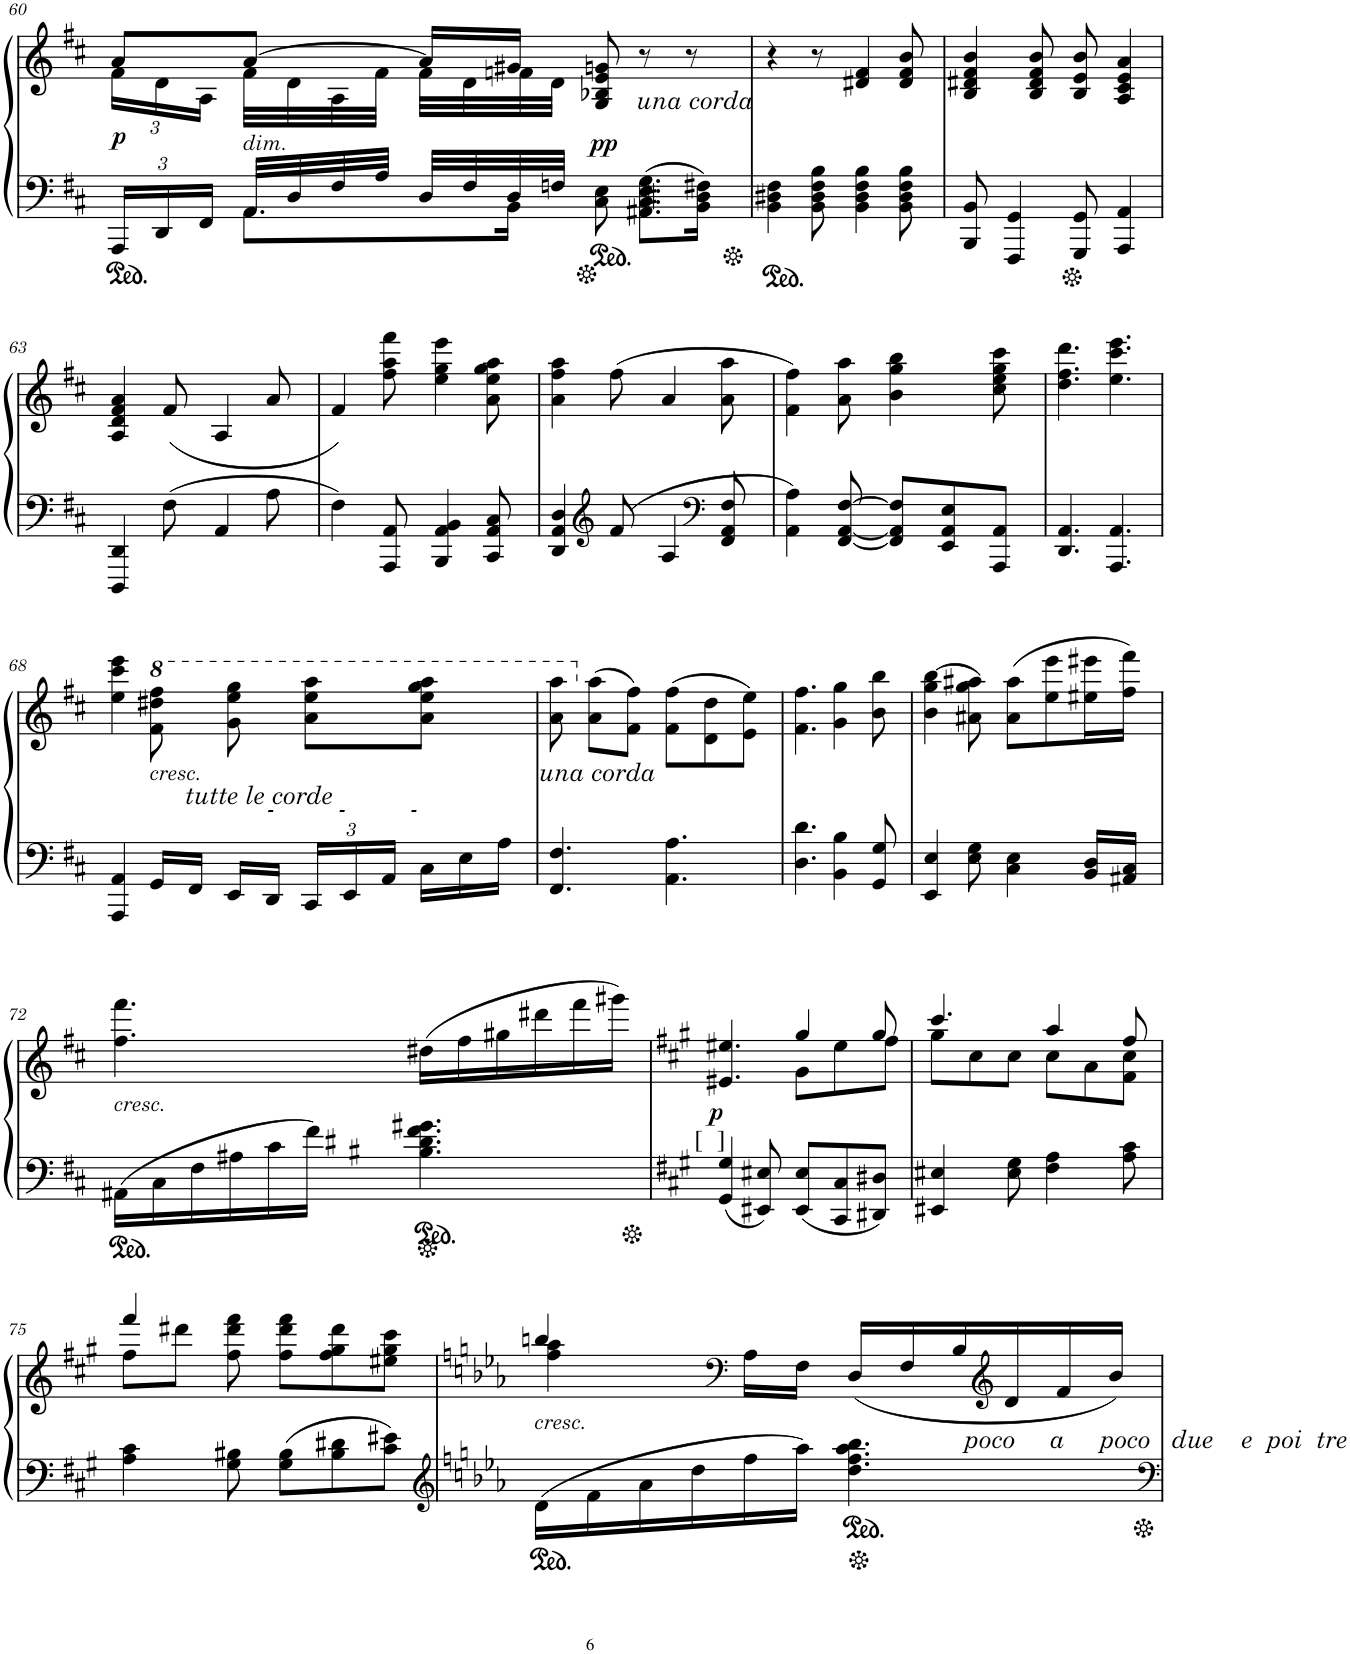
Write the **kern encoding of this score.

**kern	**kern	**dynam
*part1	*part1	*part1
*staff2	*staff1	*staff1/2
*I"Piano	*	*
*I'Pno.	*	*
!!LO:PB:g=z
*clefF4	*clefG2	*
*k[f#c#]	*k[f#c#]	*
*M6/8	*M6/8	*
=60	=60	=60
*	*^	*
*Xbrackettup	*	*Xbrackettup	*
*^	*	*	*
!	!	!	!	!LO:DY:b
24AAA/LL	8ryy	8a/L	24f#\LL	p
24DD/	.	.	24d\	.
24FF#/JJ	.	.	24A\JJ	.
!	!	!LO:TX:b:i:t=dim.	!	!
32AA/LLL	8.AA\L	[8a/J	32f#\LLL	.
32D/	.	.	32d\	.
32F#/	.	.	32A\	.
32A/JJJ	.	.	32f#\JJJ	.
32D/LLL	.	16a/LL]	32f#\LLL	.
32F#/	.	.	32d\	.
32D/	16BB\Jk	16g#X/JJ	32fn\	.
32Fn/JJJ	.	.	32d\JJJ	.
!	!	!	!	!LO:DY:b
8C#\ 8E\	4.ryy	8G/ 8B-X/ 8e/ 8gn/	4.ryy	pp
!	!	!LO:TX:b:i:t=una corda	!	!
8.AA#X\ 8.C#\ 8.E\ 8.G\L	.	8r	.	.
.	.	8r	.	.
16BB\ 16D#X\ 16F#X\Jk	.	.	.	.
*v	*v	*	*	*
*	*v	*v	*
=61	=61	=61
4BB\ 4D#X\ 4F#\	4r	.
8BB\ 8D#\ 8F#\ 8B\	8r	.
4BB\ 4D#\ 4F#\ 4B\	4d#X/ 4f#/	.
8BB\ 8D#\ 8F#\ 8B\	8d#/ 8f#/ 8b/	.
=62	=62	=62
8BBB/ 8BB/	4B/ 4d#X/ 4f#/ 4b/	.
4FFF#/ 4GG/	.	.
.	8B/ 8d#/ 8f#/ 8b/	.
8GGG/ 8GG/	8B/ 8e/ 8b/	.
4AAA/ 4AA/	4A/ 4c#/ 4e/ 4a/	.
!!LO:LB:g=z
=63	=63	=63
4DDD/ 4DD/	4A/ 4d/ 4f#/ 4a/	.
8F#\	(8f#/	.
4AA/	4A/	.
8A\	8a/	.
=64	=64	=64
4F#\	4f#/)	.
8AAA/ 8AA/	8ff#\ 8aa\ 8fff#\	.
4BBB/ 4AA/ 4BB/	4ee\ 4gg\ 4eee\	.
8CC#/ 8AA/ 8C#/	8a\ 8ee\ 8gg\ 8aa\	.
=65	=65	=65
4DD/ 4AA/ 4D/	4a\ 4ff#\ 4aa\	.
*clefG2	*	*
8f#/	(8ff#\	.
4A/	4a/	.
*clefF4	*	*
8FF#/ 8AA/ 8F#/	8a\ 8aa\	.
=66	=66	=66
4AA\ 4A\	4f#\ 4ff#\)	.
[8FF#/ [8AA/ [8F#/	8a\ 8aa\	.
8FF#/] 8AA/] 8F#/]L	4b\ 4gg\ 4bb\	.
8EE/ 8AA/ 8E/	.	.
8AAA/ 8AA/J	8cc#\ 8ee\ 8gg\ 8ccc#\	.
=67	=67	=67
4.DD/ 4.AA/	4.dd\ 4.ff#\ 4.ddd\	.
4.AAA/ 4.AA/	4.ee\ 4.ccc#\ 4.eee\	.
!!LO:LB:g=z
=68	=68	=68
4AAA/ 4AA/	4ee\ 4ccc#\ 4eee\	.
*	*8va	*
!	!LO:TX:b:i:t=cresc.	!
16GG/LL	8ff#\ 8ddd#X\ 8fff#\	.
16FF#/JJ	.	.
!	!LO:TX:b:i:t=tutte le corde	!
16EE/LL	8gg\ 8eee\ 8ggg\	.
16DD/JJ	.	.
!	!LO:TX:b:i:t=-         -         -	!
24CC#/LL	8aa\ 8eee\ 8aaa\L	.
24EE/	.	.
24AA/JJ	.	.
24C#\LL	8aa\ 8eee\ 8ggg\ 8aaa\J	.
24E\	.	.
24A\JJ	.	.
=69	=69	=69
!	!LO:TX:b:i:t=una corda	!
4.FF#/ 4.F#/	8aa\ 8aaa\	.
*	*X8va	*
.	(8a\ 8aa\L	.
.	8f#\ 8ff#\J)	.
4.AA\ 4.A\	(8f#\ 8ff#\L	.
.	8d\ 8dd\	.
.	8e\ 8ee\J)	.
=70	=70	=70
4.D\ 4.d\	4.f#\ 4.ff#\	.
4BB\ 4B\	4g\ 4gg\	.
8GG/ 8G/	8b\ 8bb\	.
=71	=71	=71
4EE/ 4E/	(4b\ 4gg\ 4bb\	.
8E\ 8G\	8a#X\ 8gg\ 8aa#X\)	.
4C#\ 4E\	(8a#\ 8aa#\L	.
.	8ee\ 8eee\	.
16BB/ 16D/LL	16ee#X\ 16eee#X\L	.
16AA#X/ 16C#/JJ	16ff#\ 16fff#\JJ)	.
!!LO:LB:g=z
=72	=72	=72
!	!LO:TX:b:i:t=cresc.	!
16AA#X\LL	4.ff#\ 4.fff#\	.
16C#\	.	.
16F#\	.	.
16A#X\	.	.
16c#\	.	.
16f#\JJ	.	.
4.B#X\ 4.d#X\ 4.f#\ 4.g#X\	(16dd#X\LL	.
.	16ff#\	.
.	16gg#X\	.
.	16ddd#X\	.
.	16fff#\	.
.	16ggg#X\JJ)	.
=73	=73	=73
*k[f#c#g#]	*k[f#c#g#]	*
*	*^	*
!	!LO:TX:b:t=[  ]	!	!
!	!	!	!LO:DY:b
4GG#/ 4G#/	4.e#X/ 4.ee#X/	4.ryy	p
8EE#X/ 8E#X/	.	.	.
8EE#/ 8E#/L	4gg#/	8g#\L	.
8CC#/ 8C#/	.	8ee#\	.
8DD#X/ 8D#X/J	8gg#/	8ff#\J	.
=74	=74	=74	=74
4EE#X/ 4E#X/	4.ccc#/	8gg#\L	.
.	.	8cc#\	.
8E#\ 8G#\	.	8cc#\J	.
4F#\ 4A\	4aa/	8cc#\L	.
.	.	8a\	.
8A\ 8c#\	8ff#/	8f#\ 8cc#\J	.
!!LO:LB:g=z	!!
=75	=75	=75	=75
4A\ 4c#\	4fff#/	8ff#\L	.
.	.	8ddd#X\J	.
8G#\ 8B#X\	8ff#\ 8ddd#\ 8fff#\	2ryy	.
8G#\ 8B#\L	8ff#\ 8ddd#\ 8fff#\L	.	.
8B#\ 8d#X\	8ff#\ 8gg#\ 8ddd#\	.	.
8c#\ 8e#X\J	8ee#X\ 8gg#\ 8ccc#\J	.	.
=76	=76	=76	=76
*clefG2	*	*	*
*k[b-e-a-]	*k[b-e-a-]	*	*
!	!LO:TX:b:i:t=cresc.	!	!
16d\LL	4bbn/	4ff\ 4aa-\	.
16f\	.	.	.
16a-\	.	.	.
16dd\	.	.	.
*	*clefF4	*	*
16ff\	16A-\LL	2ryy	.
16aa-\JJ	16F\JJ	.	.
4.dd\ 4.ff\ 4.aa-\ 4.bb-\	(16D/LL	.	.
.	16F/	.	.
.	16B-/	.	.
*	*clefG2	*	*
!	!LO:TX:b:i:t=poco     a     poco   due    e  poi  tre	!	!
.	16d/	.	.
.	16f/	.	.
.	16b-/JJ)	.	.
*	*v	*v	*
=	=	=
*-	*-	*-
